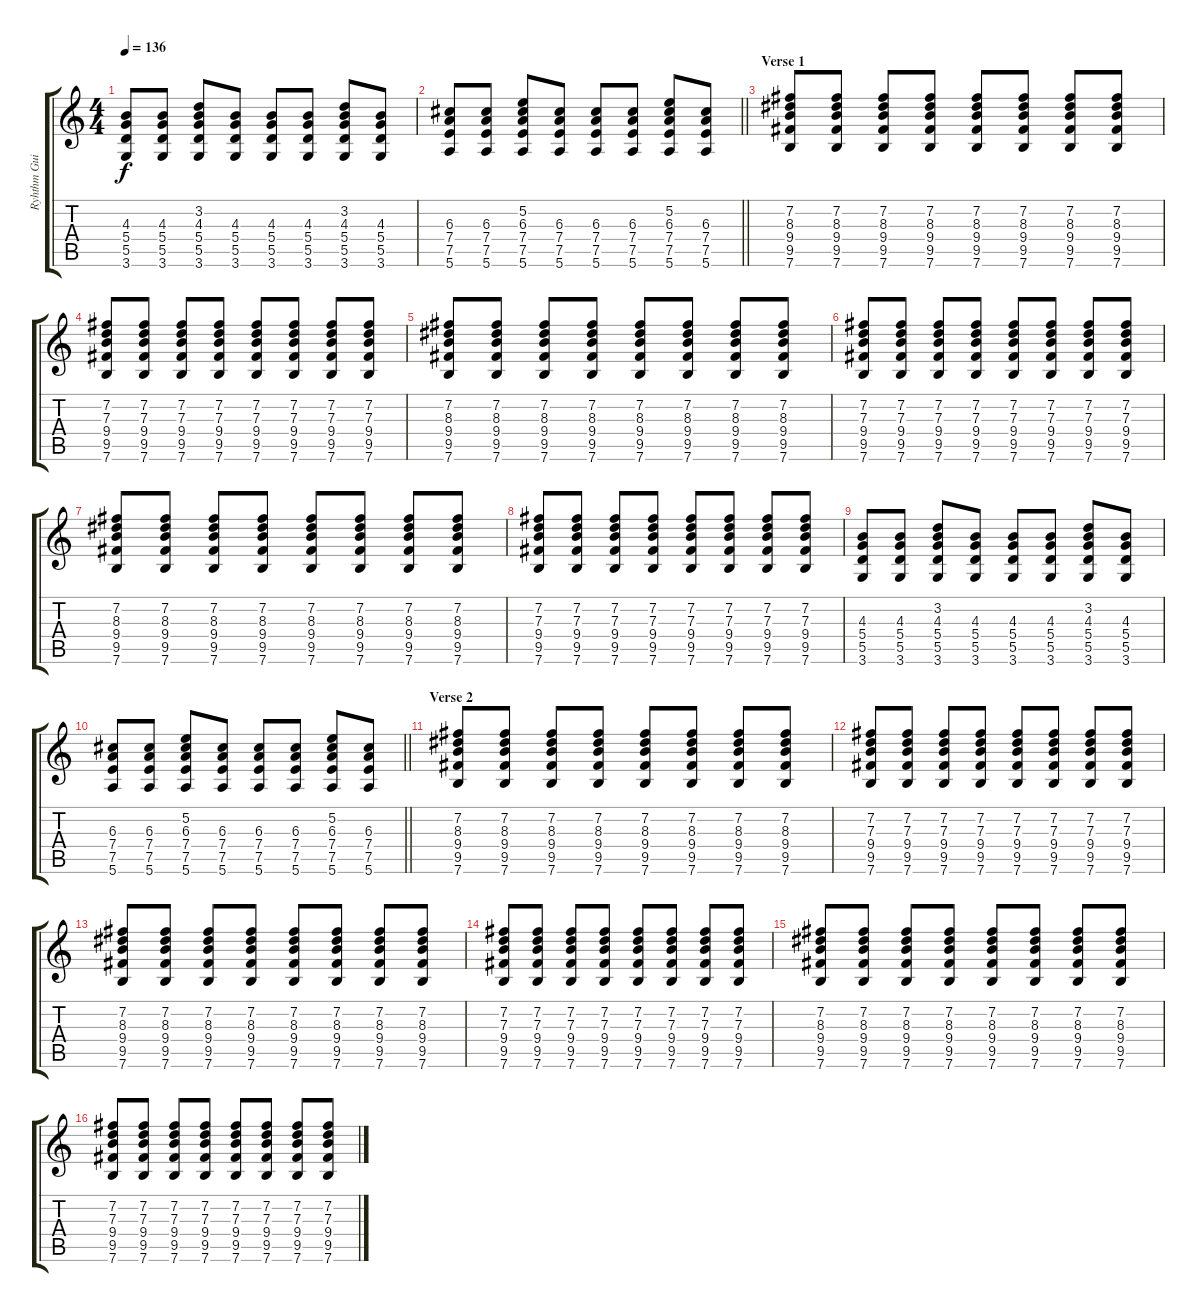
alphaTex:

\track ("Ryhthm Guitar 1" "Ryhthm Gui") {instrument distortionguitar}
\staff {score tabs}
\tuning (E4 B3 G3 D3 A2 E2) {hide}
\ts (4 4)
\tempo 136
\clef g2
\ks c
(4.3 5.4 5.5 3.6).8{dy f} (4.3 5.4 5.5 3.6).8 (3.2 4.3 5.4 5.5 3.6).8 (4.3 5.4 5.5 3.6).8 (4.3 5.4 5.5 3.6).8 (4.3 5.4 5.5 3.6).8 (3.2 4.3 5.4 5.5 3.6).8 (4.3 5.4 5.5 3.6).8 |
\barLineRight lightlight
(6.3 7.4 7.5 5.6).8 (6.3 7.4 7.5 5.6).8 (5.2 6.3 7.4 7.5 5.6).8 (6.3 7.4 7.5 5.6).8 (6.3 7.4 7.5 5.6).8 (6.3 7.4 7.5 5.6).8 (5.2 6.3 7.4 7.5 5.6).8 (6.3 7.4 7.5 5.6).8 |
\section ("" "Verse 1")
(7.2 8.3 9.4 9.5 7.6).8 (7.2 8.3 9.4 9.5 7.6).8 (7.2 8.3 9.4 9.5 7.6).8 (7.2 8.3 9.4 9.5 7.6).8 (7.2 8.3 9.4 9.5 7.6).8 (7.2 8.3 9.4 9.5 7.6).8 (7.2 8.3 9.4 9.5 7.6).8 (7.2 8.3 9.4 9.5 7.6).8 |
(7.2 7.3 9.4 9.5 7.6).8 (7.2 7.3 9.4 9.5 7.6).8 (7.2 7.3 9.4 9.5 7.6).8 (7.2 7.3 9.4 9.5 7.6).8 (7.2 7.3 9.4 9.5 7.6).8 (7.2 7.3 9.4 9.5 7.6).8 (7.2 7.3 9.4 9.5 7.6).8 (7.2 7.3 9.4 9.5 7.6).8 |
(7.2 8.3 9.4 9.5 7.6).8 (7.2 8.3 9.4 9.5 7.6).8 (7.2 8.3 9.4 9.5 7.6).8 (7.2 8.3 9.4 9.5 7.6).8 (7.2 8.3 9.4 9.5 7.6).8 (7.2 8.3 9.4 9.5 7.6).8 (7.2 8.3 9.4 9.5 7.6).8 (7.2 8.3 9.4 9.5 7.6).8 |
(7.2 7.3 9.4 9.5 7.6).8 (7.2 7.3 9.4 9.5 7.6).8 (7.2 7.3 9.4 9.5 7.6).8 (7.2 7.3 9.4 9.5 7.6).8 (7.2 7.3 9.4 9.5 7.6).8 (7.2 7.3 9.4 9.5 7.6).8 (7.2 7.3 9.4 9.5 7.6).8 (7.2 7.3 9.4 9.5 7.6).8 |
(7.2 8.3 9.4 9.5 7.6).8 (7.2 8.3 9.4 9.5 7.6).8 (7.2 8.3 9.4 9.5 7.6).8 (7.2 8.3 9.4 9.5 7.6).8 (7.2 8.3 9.4 9.5 7.6).8 (7.2 8.3 9.4 9.5 7.6).8 (7.2 8.3 9.4 9.5 7.6).8 (7.2 8.3 9.4 9.5 7.6).8 |
(7.2 7.3 9.4 9.5 7.6).8 (7.2 7.3 9.4 9.5 7.6).8 (7.2 7.3 9.4 9.5 7.6).8 (7.2 7.3 9.4 9.5 7.6).8 (7.2 7.3 9.4 9.5 7.6).8 (7.2 7.3 9.4 9.5 7.6).8 (7.2 7.3 9.4 9.5 7.6).8 (7.2 7.3 9.4 9.5 7.6).8 |
(4.3 5.4 5.5 3.6).8 (4.3 5.4 5.5 3.6).8 (3.2 4.3 5.4 5.5 3.6).8 (4.3 5.4 5.5 3.6).8 (4.3 5.4 5.5 3.6).8 (4.3 5.4 5.5 3.6).8 (3.2 4.3 5.4 5.5 3.6).8 (4.3 5.4 5.5 3.6).8 |
\barLineRight lightlight
(6.3 7.4 7.5 5.6).8 (6.3 7.4 7.5 5.6).8 (5.2 6.3 7.4 7.5 5.6).8 (6.3 7.4 7.5 5.6).8 (6.3 7.4 7.5 5.6).8 (6.3 7.4 7.5 5.6).8 (5.2 6.3 7.4 7.5 5.6).8 (6.3 7.4 7.5 5.6).8 |
\section ("" "Verse 2")
(7.2 8.3 9.4 9.5 7.6).8 (7.2 8.3 9.4 9.5 7.6).8 (7.2 8.3 9.4 9.5 7.6).8 (7.2 8.3 9.4 9.5 7.6).8 (7.2 8.3 9.4 9.5 7.6).8 (7.2 8.3 9.4 9.5 7.6).8 (7.2 8.3 9.4 9.5 7.6).8 (7.2 8.3 9.4 9.5 7.6).8 |
(7.2 7.3 9.4 9.5 7.6).8 (7.2 7.3 9.4 9.5 7.6).8 (7.2 7.3 9.4 9.5 7.6).8 (7.2 7.3 9.4 9.5 7.6).8 (7.2 7.3 9.4 9.5 7.6).8 (7.2 7.3 9.4 9.5 7.6).8 (7.2 7.3 9.4 9.5 7.6).8 (7.2 7.3 9.4 9.5 7.6).8 |
(7.2 8.3 9.4 9.5 7.6).8 (7.2 8.3 9.4 9.5 7.6).8 (7.2 8.3 9.4 9.5 7.6).8 (7.2 8.3 9.4 9.5 7.6).8 (7.2 8.3 9.4 9.5 7.6).8 (7.2 8.3 9.4 9.5 7.6).8 (7.2 8.3 9.4 9.5 7.6).8 (7.2 8.3 9.4 9.5 7.6).8 |
(7.2 7.3 9.4 9.5 7.6).8 (7.2 7.3 9.4 9.5 7.6).8 (7.2 7.3 9.4 9.5 7.6).8 (7.2 7.3 9.4 9.5 7.6).8 (7.2 7.3 9.4 9.5 7.6).8 (7.2 7.3 9.4 9.5 7.6).8 (7.2 7.3 9.4 9.5 7.6).8 (7.2 7.3 9.4 9.5 7.6).8 |
(7.2 8.3 9.4 9.5 7.6).8 (7.2 8.3 9.4 9.5 7.6).8 (7.2 8.3 9.4 9.5 7.6).8 (7.2 8.3 9.4 9.5 7.6).8 (7.2 8.3 9.4 9.5 7.6).8 (7.2 8.3 9.4 9.5 7.6).8 (7.2 8.3 9.4 9.5 7.6).8 (7.2 8.3 9.4 9.5 7.6).8 |
(7.2 7.3 9.4 9.5 7.6).8 (7.2 7.3 9.4 9.5 7.6).8 (7.2 7.3 9.4 9.5 7.6).8 (7.2 7.3 9.4 9.5 7.6).8 (7.2 7.3 9.4 9.5 7.6).8 (7.2 7.3 9.4 9.5 7.6).8 (7.2 7.3 9.4 9.5 7.6).8 (7.2 7.3 9.4 9.5 7.6).8
